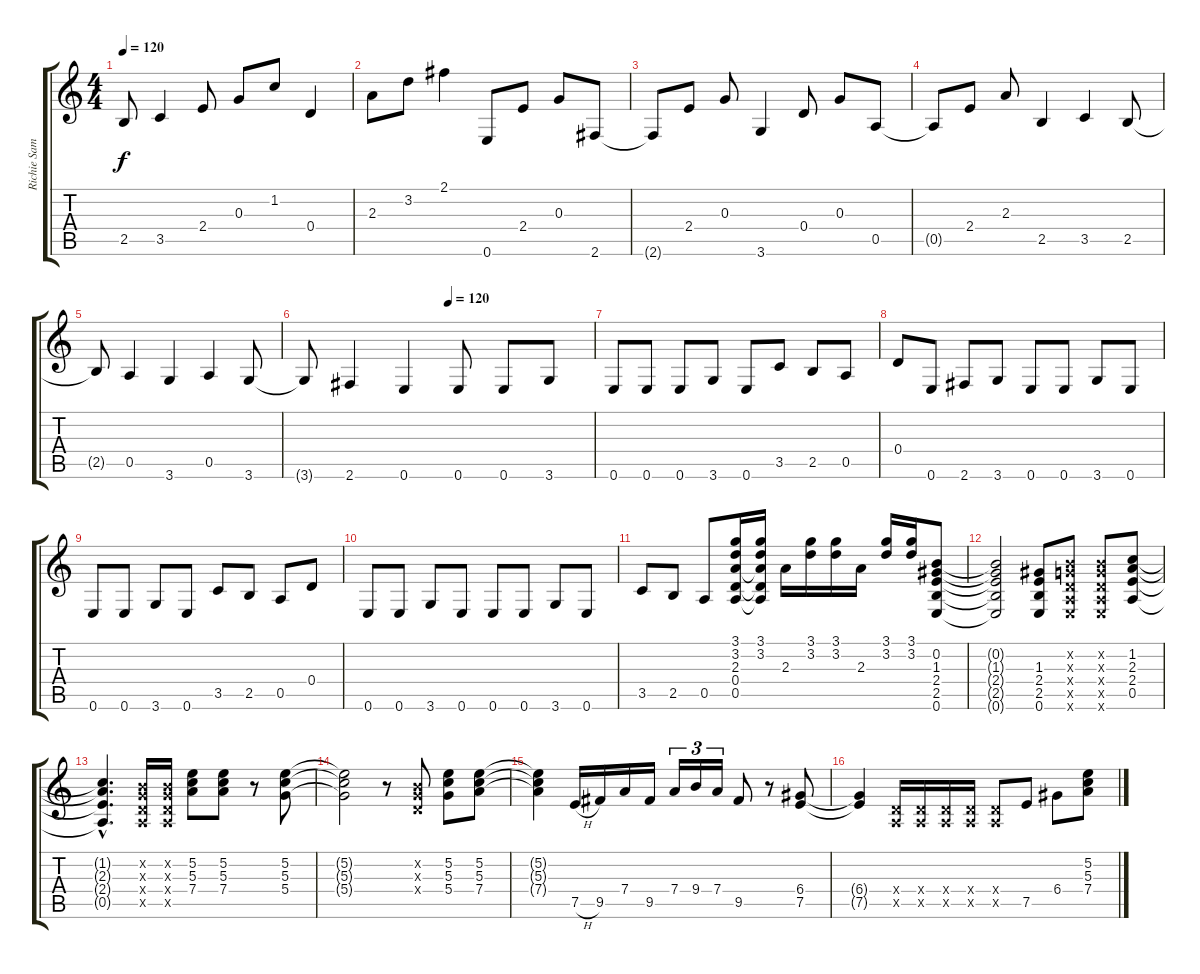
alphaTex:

\track ("Richie Sambora Rythm" "Richie Sam") {instrument acousticguitarsteel}
\staff {score tabs}
\tuning (E4 B3 G3 D3 A2 E2) {hide}
\ts (4 4)
\tempo 120
\clef g2
\ks c
2.5.8{dy f} 3.5.4 2.4.8 0.3.8 1.2.8 0.4.4 |
2.3.8 3.2.8 2.1.4 0.6.8 2.4.8 0.3.8 2.6.8 |
2.6{t}.8 2.4.8 0.3.8 3.6.4 0.4.8 0.3.8 0.5.8 |
0.5{t}.8 2.4.8 2.3.8 2.5.4 3.5.4 2.5.8 |
2.5{t}.8 0.5.4 3.6.4 0.5.4 3.6.8 |
\tempo (120 0.5)
3.6{t}.8 2.6.4 0.6.4 0.6.8 0.6.8 3.6.8 |
0.6.8 0.6.8 0.6.8 3.6.8 0.6.8 3.5.8 2.5.8 0.5.8 |
0.4.8 0.6.8 2.6.8 3.6.8 0.6.8 0.6.8 3.6.8 0.6.8 |
0.6.8 0.6.8 3.6.8 0.6.8 3.5.8 2.5.8 0.5.8 0.4.8 |
0.6.8 0.6.8 3.6.8 0.6.8 0.6.8 0.6.8 3.6.8 0.6.8 |
3.5.8 2.5.8 0.5.8 (3.1 3.2 2.3 0.4 0.5).16 (3.1 3.2 2.3{t} 0.4{t} 0.5{t}).16 2.3.16 (3.1 3.2).16 (3.1 3.2).16 2.3.16 (3.1 3.2).16 (3.1 3.2).16 (0.2 1.3 2.4 2.5 0.6).8 |
(0.2{t} 1.3{t} 2.4{t} 2.5{t} 0.6{t}).2 (1.3 2.4 2.5 0.6).8 (0.2{x} 0.3{x} 0.4{x} 0.5{x} 0.6{x}).8 (0.2{x} 0.3{x} 0.4{x} 0.5{x} 0.6{x}).8 (1.2 2.3 2.4 0.5).8 |
(1.2{hac t} 2.3{hac t} 2.4{hac t} 0.5{hac t}).4{d} (0.2{x} 0.3{x} 0.4{x} 0.5{x}).16 (0.2{x} 0.3{x} 0.4{x} 0.5{x}).16 (5.2 5.3 7.4).8 (5.2 5.3 7.4).8 r.8 (5.2 5.3 5.4).8 |
(5.2{t} 5.3{t} 5.4{t}).2 r.8 (0.2{x} 0.3{x} 0.4{x}).8 (5.2 5.3 5.4).8 (5.2 5.3 7.4).8 |
(5.2{t} 5.3{t} 7.4{t}).4 7.5{h}.16 9.5.16 7.4.16 9.5.16 7.4.16{tu (3 2)} 9.4.16{tu (3 2)} 7.4.16{tu (3 2)} 9.5.8 r.8 (6.4 7.5).8 |
(6.4{t} 7.5{t}).4 (0.4{x} 0.5{x}).16 (0.4{x} 0.5{x}).16 (0.4{x} 0.5{x}).16 (0.4{x} 0.5{x}).16 (0.4{x} 0.5{x}).8 7.5.8 6.4.8 (5.2 5.3 7.4).8
